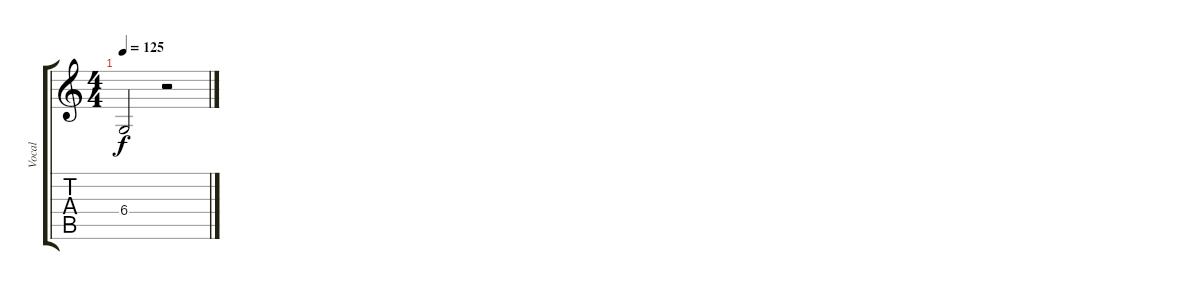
\track ("Vocal" "Vocal") {instrument synthbrass2}
\staff {score tabs}
\tuning (Eb4 Bb3 Gb3 Db3 Ab2 Eb2) {hide}
\ts (4 4)
\tempo 125
\clef g2
\ks c
6.4.2{dy f} r.2
